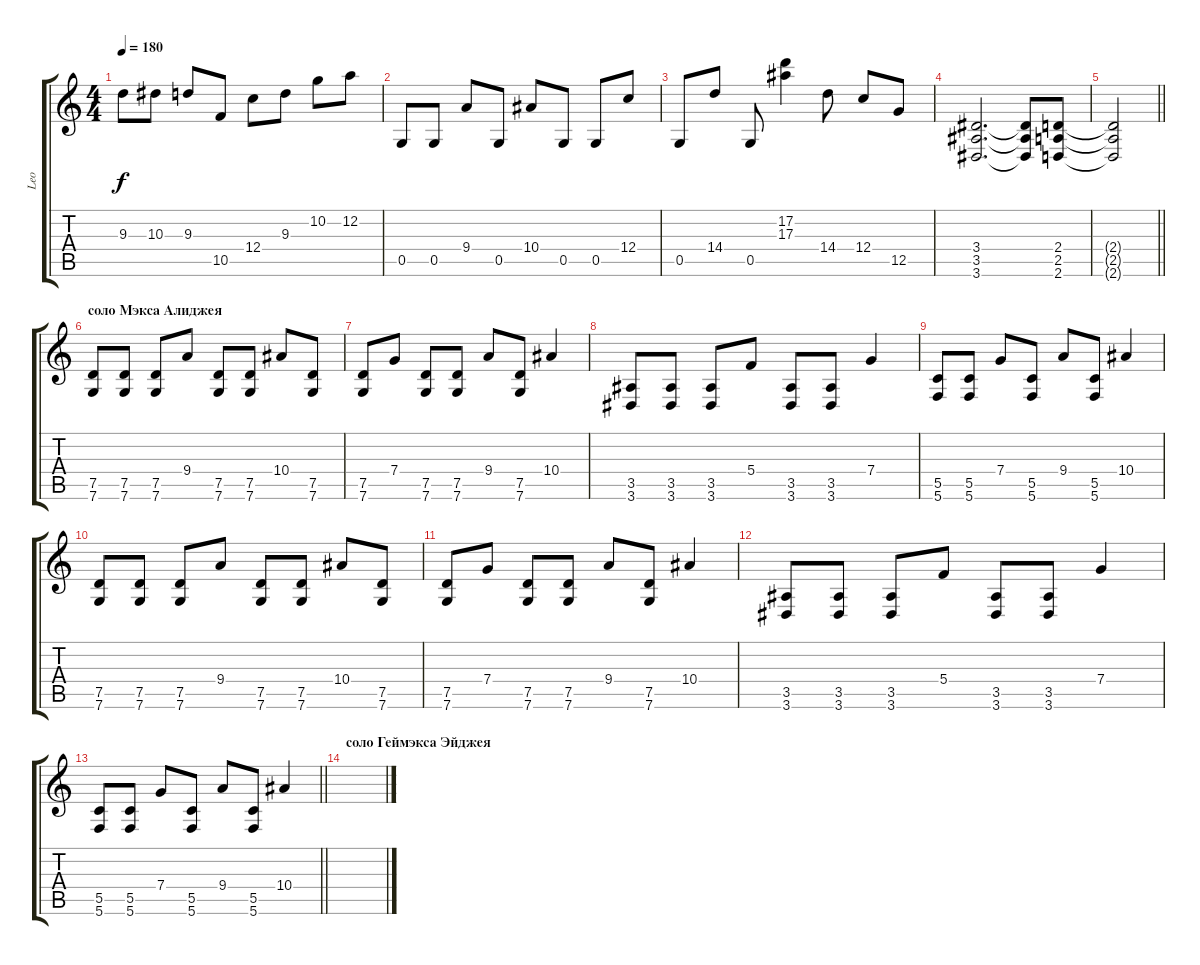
\track ("Leo" "Leo") {instrument distortionguitar}
\staff {score tabs}
\tuning (D4 A3 F3 C3 G2 C2) {hide}
\ts (4 4)
\tempo 180
\clef g2
\ks c
9.3{t}.8{dy f} 10.3.8 9.3.8 10.5.8 12.4.8 9.3.8 10.2.8 12.2.8 |
0.5.8 0.5.8 9.4.8 0.5.8 10.4.8 0.5.8 0.5.8 12.4.8 |
0.5.8 14.4.8 0.5.8 (17.2 17.3).4 14.4.8 12.4.8 12.5.8 |
(3.4 3.5 3.6).2{d} (3.4{t} 3.5{t} 3.6{t}).8 (2.4 2.5 2.6).8 |
\barLineRight lightlight
(2.4{t} 2.5{t} 2.6{t}).2 |
\section ("" "соло Мэкса Алиджея")
(7.5 7.6).8 (7.5 7.6).8 (7.5 7.6).8 9.4.8 (7.5 7.6).8 (7.5 7.6).8 10.4.8 (7.5 7.6).8 |
(7.5 7.6).8 7.4.8 (7.5 7.6).8 (7.5 7.6).8 9.4.8 (7.5 7.6).8 10.4.4 |
(3.5 3.6).8 (3.5 3.6).8 (3.5 3.6).8 5.4.8 (3.5 3.6).8 (3.5 3.6).8 7.4.4 |
(5.5 5.6).8 (5.5 5.6).8 7.4.8 (5.5 5.6).8 9.4.8 (5.5 5.6).8 10.4.4 |
(7.5 7.6).8 (7.5 7.6).8 (7.5 7.6).8 9.4.8 (7.5 7.6).8 (7.5 7.6).8 10.4.8 (7.5 7.6).8 |
(7.5 7.6).8 7.4.8 (7.5 7.6).8 (7.5 7.6).8 9.4.8 (7.5 7.6).8 10.4.4 |
(3.5 3.6).8 (3.5 3.6).8 (3.5 3.6).8 5.4.8 (3.5 3.6).8 (3.5 3.6).8 7.4.4 |
\barLineRight lightlight
(5.5 5.6).8 (5.5 5.6).8 7.4.8 (5.5 5.6).8 9.4.8 (5.5 5.6).8 10.4.4 |
\section ("" "соло Геймэкса Эйджея")
